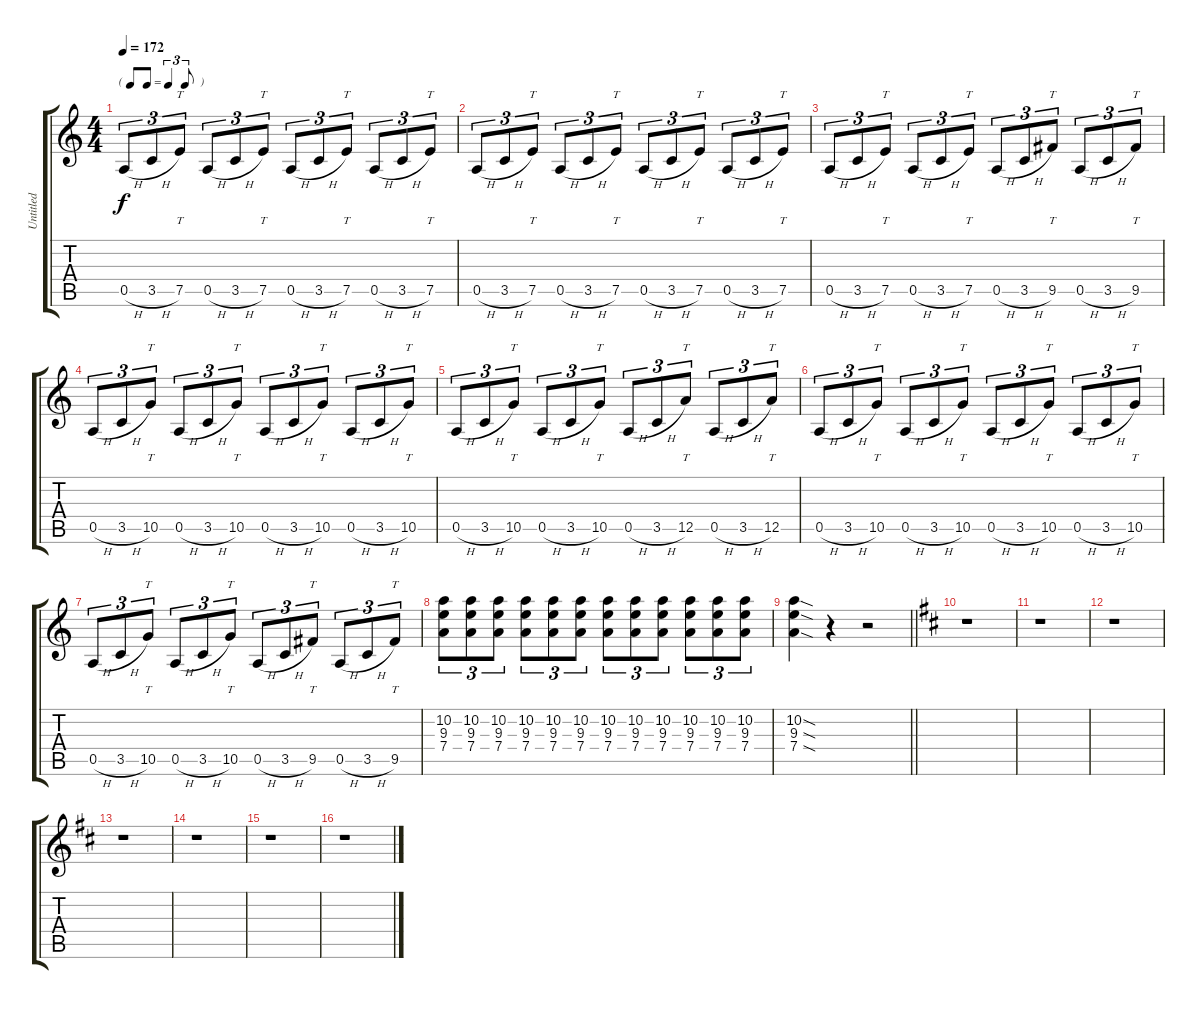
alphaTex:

\track ("Untitled" "Untitled") {instrument electricguitarclean}
\staff {score tabs}
\tuning (E4 B3 G3 D3 A2 E2) {hide}
\ts (4 4)
\tf triplet8th
\tempo 172
\clef g2
\ks c
0.5{h}.8{tu (3 2) dy f} 3.5{h}.8{tu (3 2)} 7.5.8{tt tu (3 2)} 0.5{h}.8{tu (3 2)} 3.5{h}.8{tu (3 2)} 7.5.8{tt tu (3 2)} 0.5{h}.8{tu (3 2)} 3.5{h}.8{tu (3 2)} 7.5.8{tt tu (3 2)} 0.5{h}.8{tu (3 2)} 3.5{h}.8{tu (3 2)} 7.5.8{tt tu (3 2)} |
0.5{h}.8{tu (3 2)} 3.5{h}.8{tu (3 2)} 7.5.8{tt tu (3 2)} 0.5{h}.8{tu (3 2)} 3.5{h}.8{tu (3 2)} 7.5.8{tt tu (3 2)} 0.5{h}.8{tu (3 2)} 3.5{h}.8{tu (3 2)} 7.5.8{tt tu (3 2)} 0.5{h}.8{tu (3 2)} 3.5{h}.8{tu (3 2)} 7.5.8{tt tu (3 2)} |
0.5{h}.8{tu (3 2)} 3.5{h}.8{tu (3 2)} 7.5.8{tt tu (3 2)} 0.5{h}.8{tu (3 2)} 3.5{h}.8{tu (3 2)} 7.5.8{tt tu (3 2)} 0.5{h}.8{tu (3 2)} 3.5{h}.8{tu (3 2)} 9.5.8{tt tu (3 2)} 0.5{h}.8{tu (3 2)} 3.5{h}.8{tu (3 2)} 9.5.8{tt tu (3 2)} |
0.5{h}.8{tu (3 2)} 3.5{h}.8{tu (3 2)} 10.5.8{tt tu (3 2)} 0.5{h}.8{tu (3 2)} 3.5{h}.8{tu (3 2)} 10.5.8{tt tu (3 2)} 0.5{h}.8{tu (3 2)} 3.5{h}.8{tu (3 2)} 10.5.8{tt tu (3 2)} 0.5{h}.8{tu (3 2)} 3.5{h}.8{tu (3 2)} 10.5.8{tt tu (3 2)} |
0.5{h}.8{tu (3 2)} 3.5{h}.8{tu (3 2)} 10.5.8{tt tu (3 2)} 0.5{h}.8{tu (3 2)} 3.5{h}.8{tu (3 2)} 10.5.8{tt tu (3 2)} 0.5{h}.8{tu (3 2)} 3.5{h}.8{tu (3 2)} 12.5.8{tt tu (3 2)} 0.5{h}.8{tu (3 2)} 3.5{h}.8{tu (3 2)} 12.5.8{tt tu (3 2)} |
0.5{h}.8{tu (3 2)} 3.5{h}.8{tu (3 2)} 10.5.8{tt tu (3 2)} 0.5{h}.8{tu (3 2)} 3.5{h}.8{tu (3 2)} 10.5.8{tt tu (3 2)} 0.5{h}.8{tu (3 2)} 3.5{h}.8{tu (3 2)} 10.5.8{tt tu (3 2)} 0.5{h}.8{tu (3 2)} 3.5{h}.8{tu (3 2)} 10.5.8{tt tu (3 2)} |
0.5{h}.8{tu (3 2)} 3.5{h}.8{tu (3 2)} 10.5.8{tt tu (3 2)} 0.5{h}.8{tu (3 2)} 3.5{h}.8{tu (3 2)} 10.5.8{tt tu (3 2)} 0.5{h}.8{tu (3 2)} 3.5{h}.8{tu (3 2)} 9.5.8{tt tu (3 2)} 0.5{h}.8{tu (3 2)} 3.5{h}.8{tu (3 2)} 9.5.8{tt tu (3 2)} |
(10.2 9.3 7.4).8{tu (3 2)} (10.2 9.3 7.4).8{tu (3 2)} (10.2 9.3 7.4).8{tu (3 2)} (10.2 9.3 7.4).8{tu (3 2)} (10.2 9.3 7.4).8{tu (3 2)} (10.2 9.3 7.4).8{tu (3 2)} (10.2 9.3 7.4).8{tu (3 2)} (10.2 9.3 7.4).8{tu (3 2)} (10.2 9.3 7.4).8{tu (3 2)} (10.2 9.3 7.4).8{tu (3 2)} (10.2 9.3 7.4).8{tu (3 2)} (10.2 9.3 7.4).8{tu (3 2)} |
\barLineRight lightlight
(10.2{sod} 9.3{sod} 7.4{sod}).4 r.4 r.2 |
\ks d
r.1 |
r.1 |
r.1 |
r.1 |
r.1 |
r.1 |
r.1
